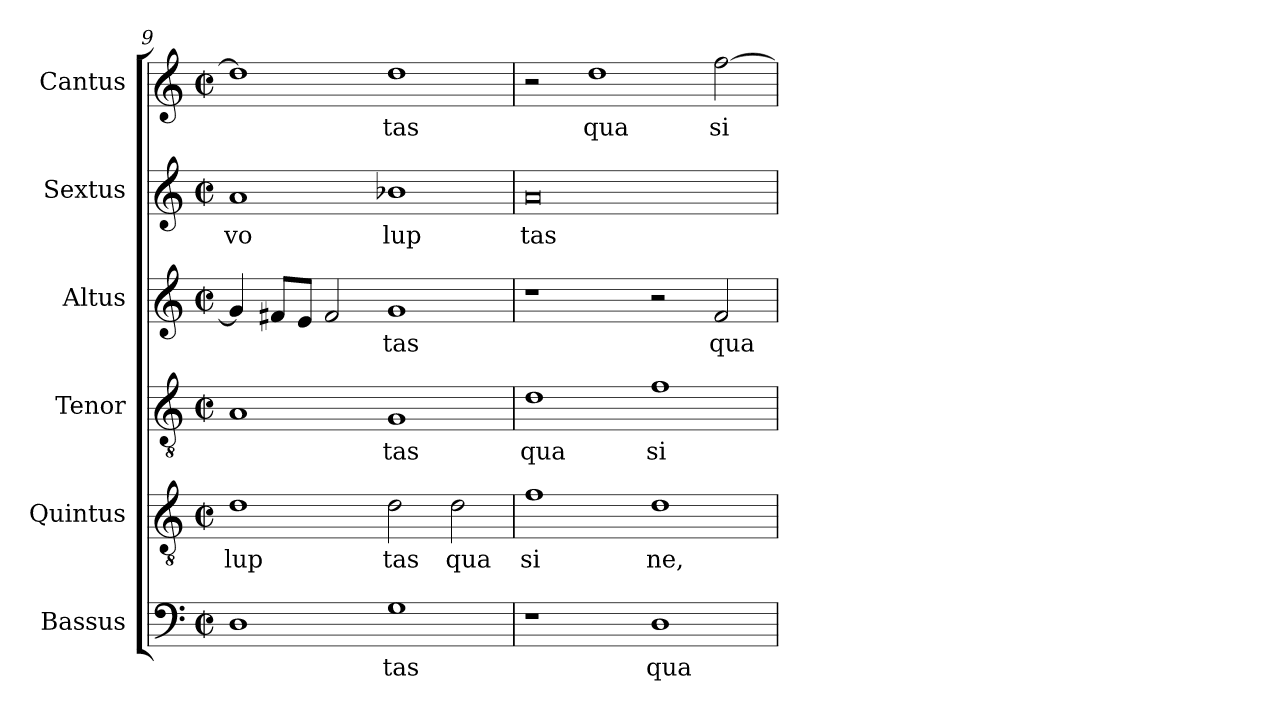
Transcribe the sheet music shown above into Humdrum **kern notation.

**kern	**text	**kern	**text	**kern	**text	**kern	**text	**kern	**text	**kern	**text
*part6	*part6	*part5	*part5	*part4	*part4	*part3	*part3	*part2	*part2	*part1	*part1
*staff6	*staff6	*staff5	*staff5	*staff4	*staff4	*staff3	*staff3	*staff2	*staff2	*staff1	*staff1
*I"Bassus	*	*I"Quintus	*	*I"Tenor	*	*I"Altus	*	*I"Sextus	*	*I"Cantus	*
*clefF4	*	*clefGv2	*	*clefGv2	*	*clefG2	*	*clefG2	*	*clefG2	*
*M2/2	*	*M2/2	*	*M2/2	*	*M2/2	*	*M2/2	*	*M2/2	*
*met(c|)	*	*met(c|)	*	*met(c|)	*	*met(c|)	*	*met(c|)	*	*met(c|)	*
=9	=9	=9	=9	=9	=9	=9	=9	=9	=9	=9	=9
!	!	!	!LO:LY:b:cj	!	!	!	!	!	!LO:LY:b:cj	!	!
1D	.	1d	lup	1A	.	4g/]	.	1a	vo	1dd]	.
.	.	.	.	.	.	8f#/L	.	.	.	.	.
.	.	.	.	.	.	8e/J	.	.	.	.	.
.	.	.	.	.	.	2f#/	.	.	.	.	.
!	!LO:LY:b:cj	!	!LO:LY:b:cj	!	!LO:LY:b:cj	!	!LO:LY:b:cj	!	!LO:LY:b:cj	!	!LO:LY:b:cj
1G	-tas	2d\	tas	1G	tas	1g	tas	1b-X	lup	1dd	tas
!	!	!	!LO:LY:b:cj	!	!	!	!	!	!	!	!
.	.	2d\	qua	.	.	.	.	.	.	.	.
!!LO:LB:g=z
=10	=10	=10	=10	=10	=10	=10	=10	=10	=10	=10	=10
!	!	!	!LO:LY:b:cj	!	!LO:LY:b:cj	!	!	!	!LO:LY:b:cj	!	!
1r	.	1f	si	1d	qua	1r	.	0a	tas	2r	.
!	!	!	!	!	!	!	!	!	!	!	!LO:LY:b:cj
.	.	.	.	.	.	.	.	.	.	1dd	qua
!	!LO:LY:b:cj	!	!LO:LY:b:cj	!	!LO:LY:b:cj	!	!	!	!	!	!
1D	qua	1d	ne,	1f	si	2r	.	.	.	.	.
!	!	!	!	!	!	!	!LO:LY:b:cj	!	!	!	!LO:LY:b:cj
.	.	.	.	.	.	2f/	qua	.	.	[>2ff\	si-
=	=	=	=	=	=	=	=	=	=	=	=
*-	*-	*-	*-	*-	*-	*-	*-	*-	*-	*-	*-
